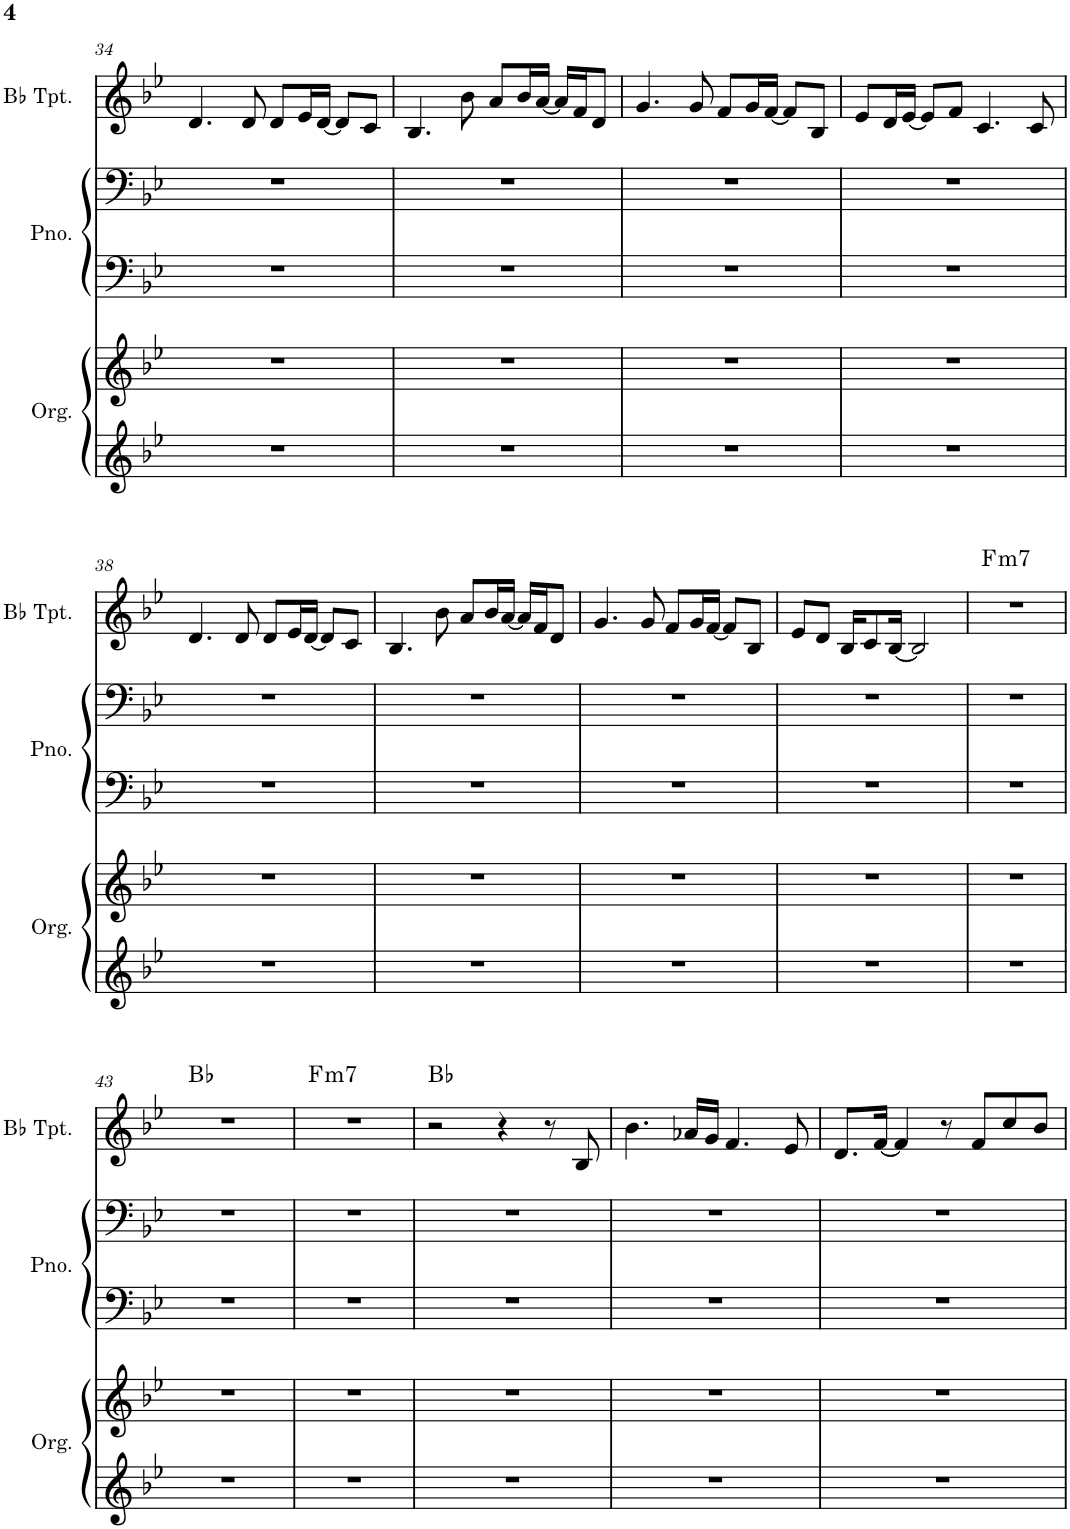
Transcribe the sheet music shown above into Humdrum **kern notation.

**kern	**kern	**kern	**kern	**kern	**harte
*part3	*part3	*part2	*part2	*part1	*part1
*staff5	*staff4	*staff3	*staff2	*staff1	*
*I"Organ	*	*I"Piano	*	*I"Bb Trumpet	*
*I'Org.	*	*I'Pno.	*	*I'Bb Tpt.	*
!!LO:PB:g=z
*clefG2	*clefG2	*clefF4	*clefF4	*clefG2	*
*	*	*	*	*ITrd1c2	*
*k[b-e-]	*k[b-e-]	*k[b-e-]	*k[b-e-]	*k[b-e-]	*
*M4/4	*M4/4	*M4/4	*M4/4	*M4/4	*
=34	=34	=34	=34	=34	=34
1r	1r	1r	1r	4.d/	.
.	.	.	.	8d/	.
.	.	.	.	8d/L	.
.	.	.	.	16e-/L	.
.	.	.	.	[16d/JJ	.
.	.	.	.	8d/L]	.
.	.	.	.	8c/J	.
=35	=35	=35	=35	=35	=35
1r	1r	1r	1r	4.B-/	.
.	.	.	.	8b-\	.
.	.	.	.	8a/L	.
.	.	.	.	16b-/L	.
.	.	.	.	[16a/JJ	.
.	.	.	.	16a/LL]	.
.	.	.	.	16f/J	.
.	.	.	.	8d/J	.
=36	=36	=36	=36	=36	=36
1r	1r	1r	1r	4.g/	.
.	.	.	.	8g/	.
.	.	.	.	8f/L	.
.	.	.	.	16g/L	.
.	.	.	.	[16f/JJ	.
.	.	.	.	8f/L]	.
.	.	.	.	8B-/J	.
=37	=37	=37	=37	=37	=37
1r	1r	1r	1r	8e-/L	.
.	.	.	.	16d/L	.
.	.	.	.	[16e-/JJ	.
.	.	.	.	8e-/L]	.
.	.	.	.	8f/J	.
.	.	.	.	4.c/	.
.	.	.	.	8c/	.
!!LO:LB:g=z
=38	=38	=38	=38	=38	=38
1r	1r	1r	1r	4.d/	.
.	.	.	.	8d/	.
.	.	.	.	8d/L	.
.	.	.	.	16e-/L	.
.	.	.	.	[16d/JJ	.
.	.	.	.	8d/L]	.
.	.	.	.	8c/J	.
=39	=39	=39	=39	=39	=39
1r	1r	1r	1r	4.B-/	.
.	.	.	.	8b-\	.
.	.	.	.	8a/L	.
.	.	.	.	16b-/L	.
.	.	.	.	[16a/JJ	.
.	.	.	.	16a/LL]	.
.	.	.	.	16f/J	.
.	.	.	.	8d/J	.
=40	=40	=40	=40	=40	=40
1r	1r	1r	1r	4.g/	.
.	.	.	.	8g/	.
.	.	.	.	8f/L	.
.	.	.	.	16g/L	.
.	.	.	.	[16f/JJ	.
.	.	.	.	8f/L]	.
.	.	.	.	8B-/J	.
=41	=41	=41	=41	=41	=41
1r	1r	1r	1r	8e-/L	.
.	.	.	.	8d/J	.
.	.	.	.	16B-/KL	.
.	.	.	.	8c/	.
.	.	.	.	[16B-/Jk	.
.	.	.	.	2B-/]	.
=42	=42	=42	=42	=42	=42
!	!	!	!	!	!LO:H:kt=m7
1r	1r	1r	1r	1r	F:min7
!!LO:LB:g=z
=43	=43	=43	=43	=43	=43
1r	1r	1r	1r	1r	Bb:maj
=44	=44	=44	=44	=44	=44
!	!	!	!	!	!LO:H:kt=m7
1r	1r	1r	1r	1r	F:min7
=45	=45	=45	=45	=45	=45
1r	1r	1r	1r	2r	Bb:maj
.	.	.	.	4r	.
.	.	.	.	8r	.
.	.	.	.	8B-/	.
=46	=46	=46	=46	=46	=46
1r	1r	1r	1r	4.b-\	.
.	.	.	.	16a-X/LL	.
.	.	.	.	16g/JJ	.
.	.	.	.	4.f/	.
.	.	.	.	8e-/	.
=47	=47	=47	=47	=47	=47
1r	1r	1r	1r	8.d/L	.
.	.	.	.	[16f/Jk	.
.	.	.	.	4f/]	.
.	.	.	.	8r	.
.	.	.	.	8f/L	.
.	.	.	.	8cc/	.
.	.	.	.	8b-/J	.
=	=	=	=	=	=
*-	*-	*-	*-	*-	*-
